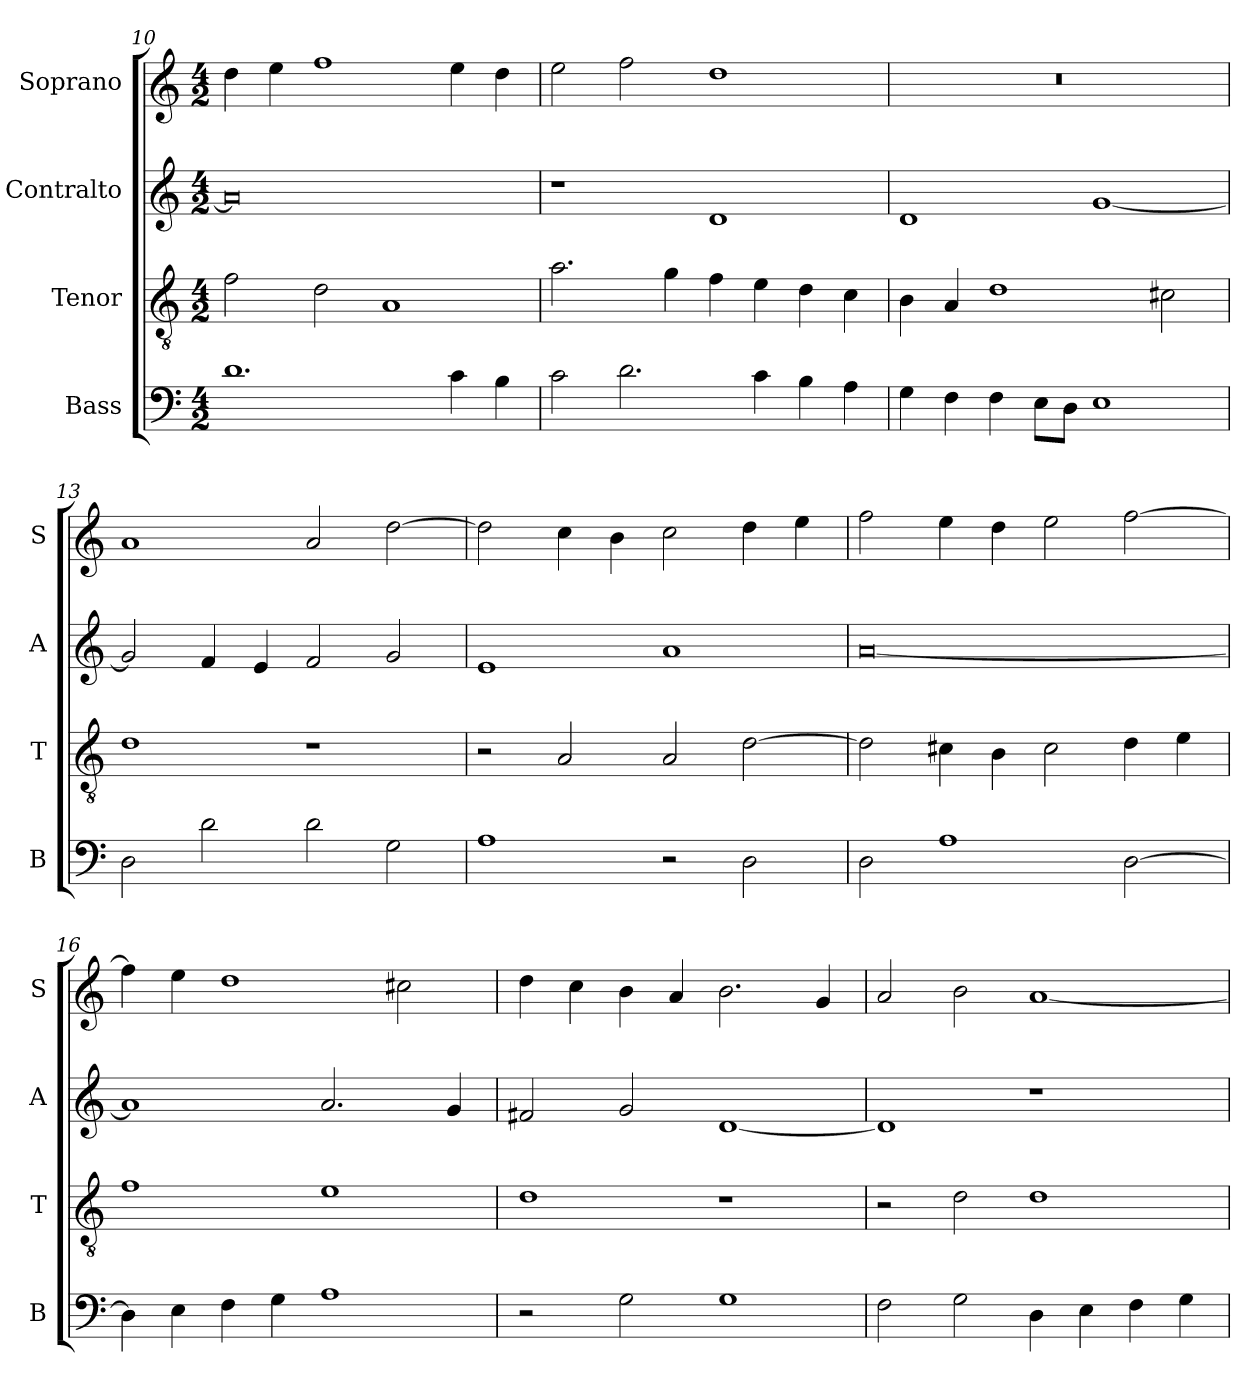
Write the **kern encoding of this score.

**kern	**kern	**kern	**kern
*part4	*part3	*part2	*part1
*staff4	*staff3	*staff2	*staff1
*I"Bass	*I"Tenor	*I"Contralto	*I"Soprano
*I'B	*I'T	*I'A	*I'S
*clefF4	*clefGv2	*clefG2	*clefG2
*k[]	*k[]	*k[]	*k[]
*D:dor	*D:dor	*D:dor	*D:dor
*M4/2	*M4/2	*M4/2	*M4/2
=10	=10	=10	=10
1.d	2f	0a]	4dd
.	.	.	4ee
.	2d	.	1ff
.	1A	.	.
4c	.	.	4ee
4B	.	.	4dd
=11	=11	=11	=11
2c	2.a	1r	2ee
2.d	.	.	2ff
.	4g	.	.
.	4f	1d	1dd
4c	4e	.	.
4B	4d	.	.
4A	4c	.	.
=12	=12	=12	=12
4G	4B	1d	0r
4F	4A	.	.
4F	1d	.	.
8E\L	.	.	.
8D\J	.	.	.
1E	.	[1g	.
.	2c#X	.	.
=13	=13	=13	=13
2D	1d	2g]	1a
2d	.	4f	.
.	.	4e	.
2d	1r	2f	2a
2G	.	2g	[2dd
=14	=14	=14	=14
1A	2r	1e	2dd]
.	2A	.	4cc
.	.	.	4b
2r	2A	1a	2cc
2D	[2d	.	4dd
.	.	.	4ee
=15	=15	=15	=15
2D	2d]	[0a	2ff
1A	4c#X	.	4ee
.	4B	.	4dd
.	2c#	.	2ee
[2D	4d	.	[2ff
.	4e	.	.
=16	=16	=16	=16
4D]	1f	1a]	4ff]
4E	.	.	4ee
4F	.	.	1dd
4G	.	.	.
1A	1e	2.a	.
.	.	.	2cc#X
.	.	4g	.
=17	=17	=17	=17
2r	1d	2f#X	4dd
.	.	.	4cc
2G	.	2g	4b
.	.	.	4a
1G	1r	[1d	2.b
.	.	.	4g
=18	=18	=18	=18
2F	2r	1d]	2a
2G	2d	.	2b
4D	1d	1r	[1a
4E	.	.	.
4F	.	.	.
4G	.	.	.
=	=	=	=
*-	*-	*-	*-
